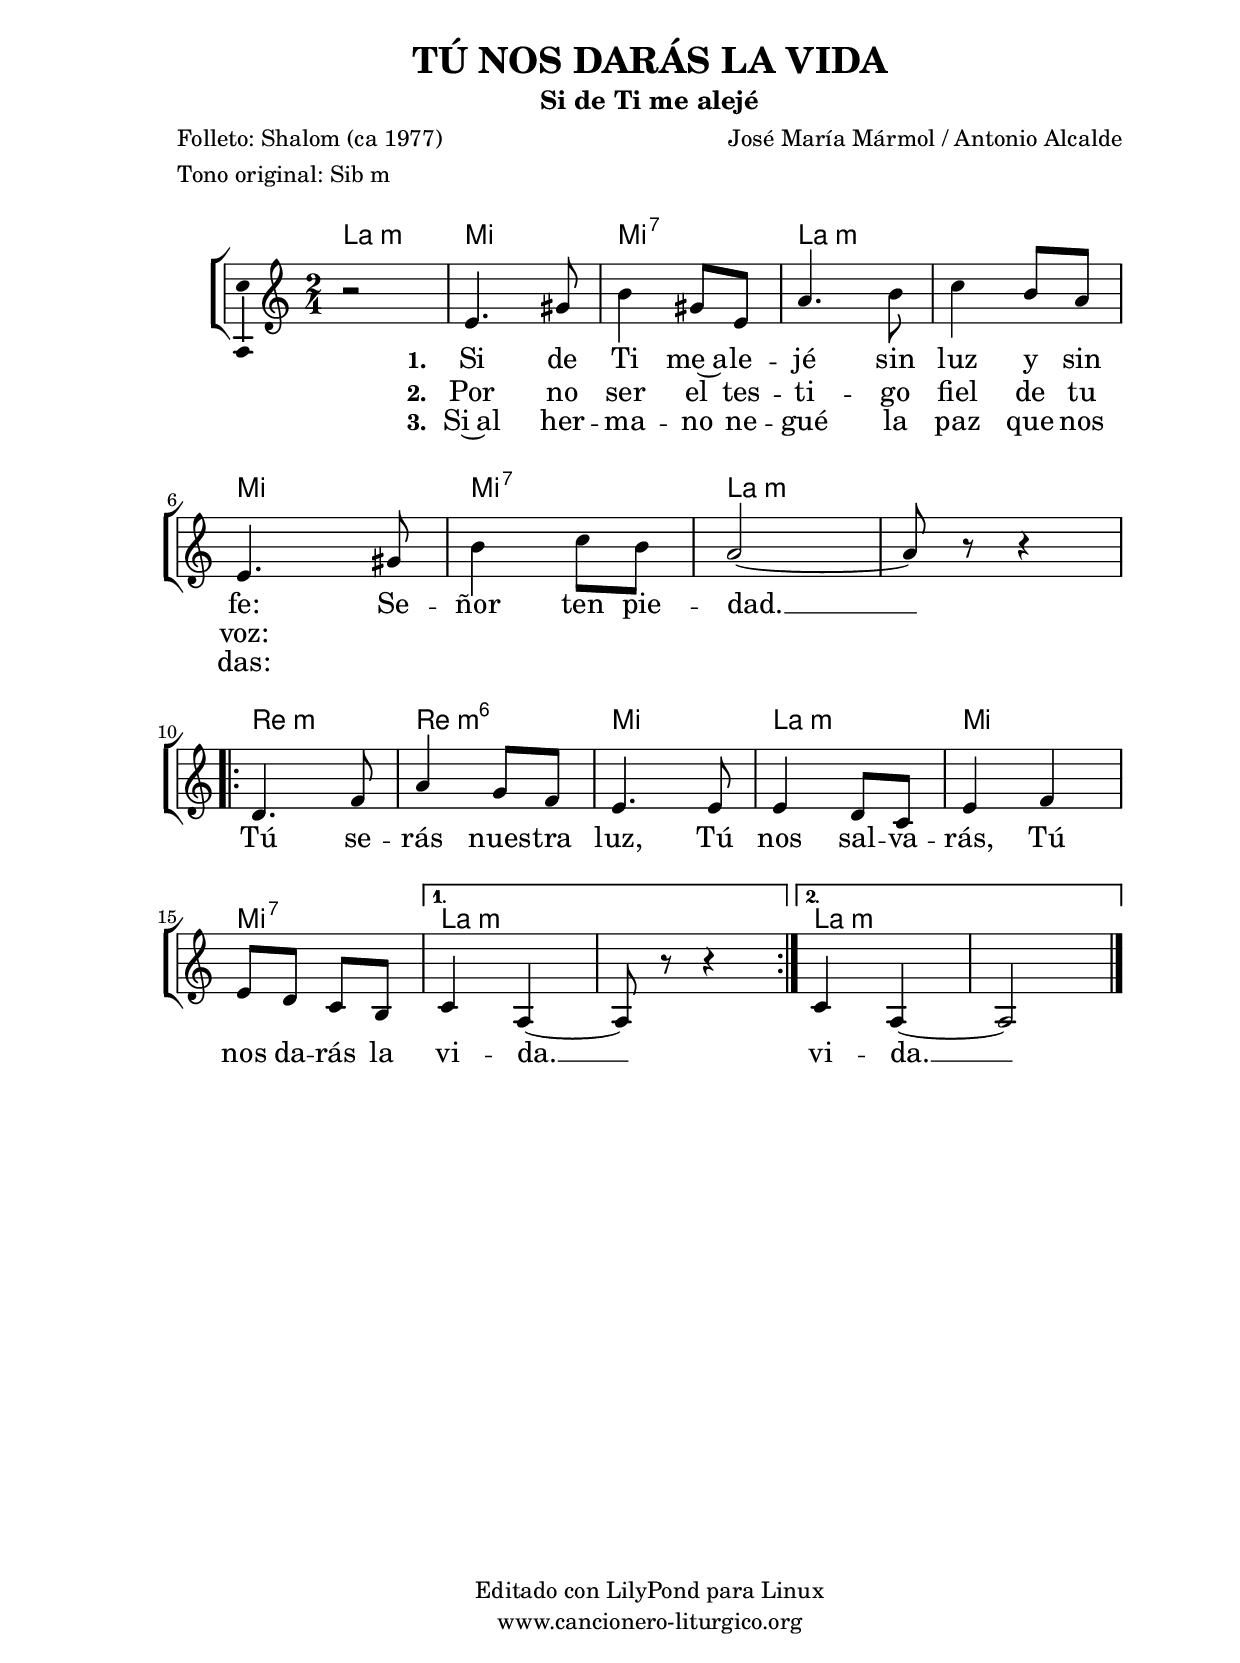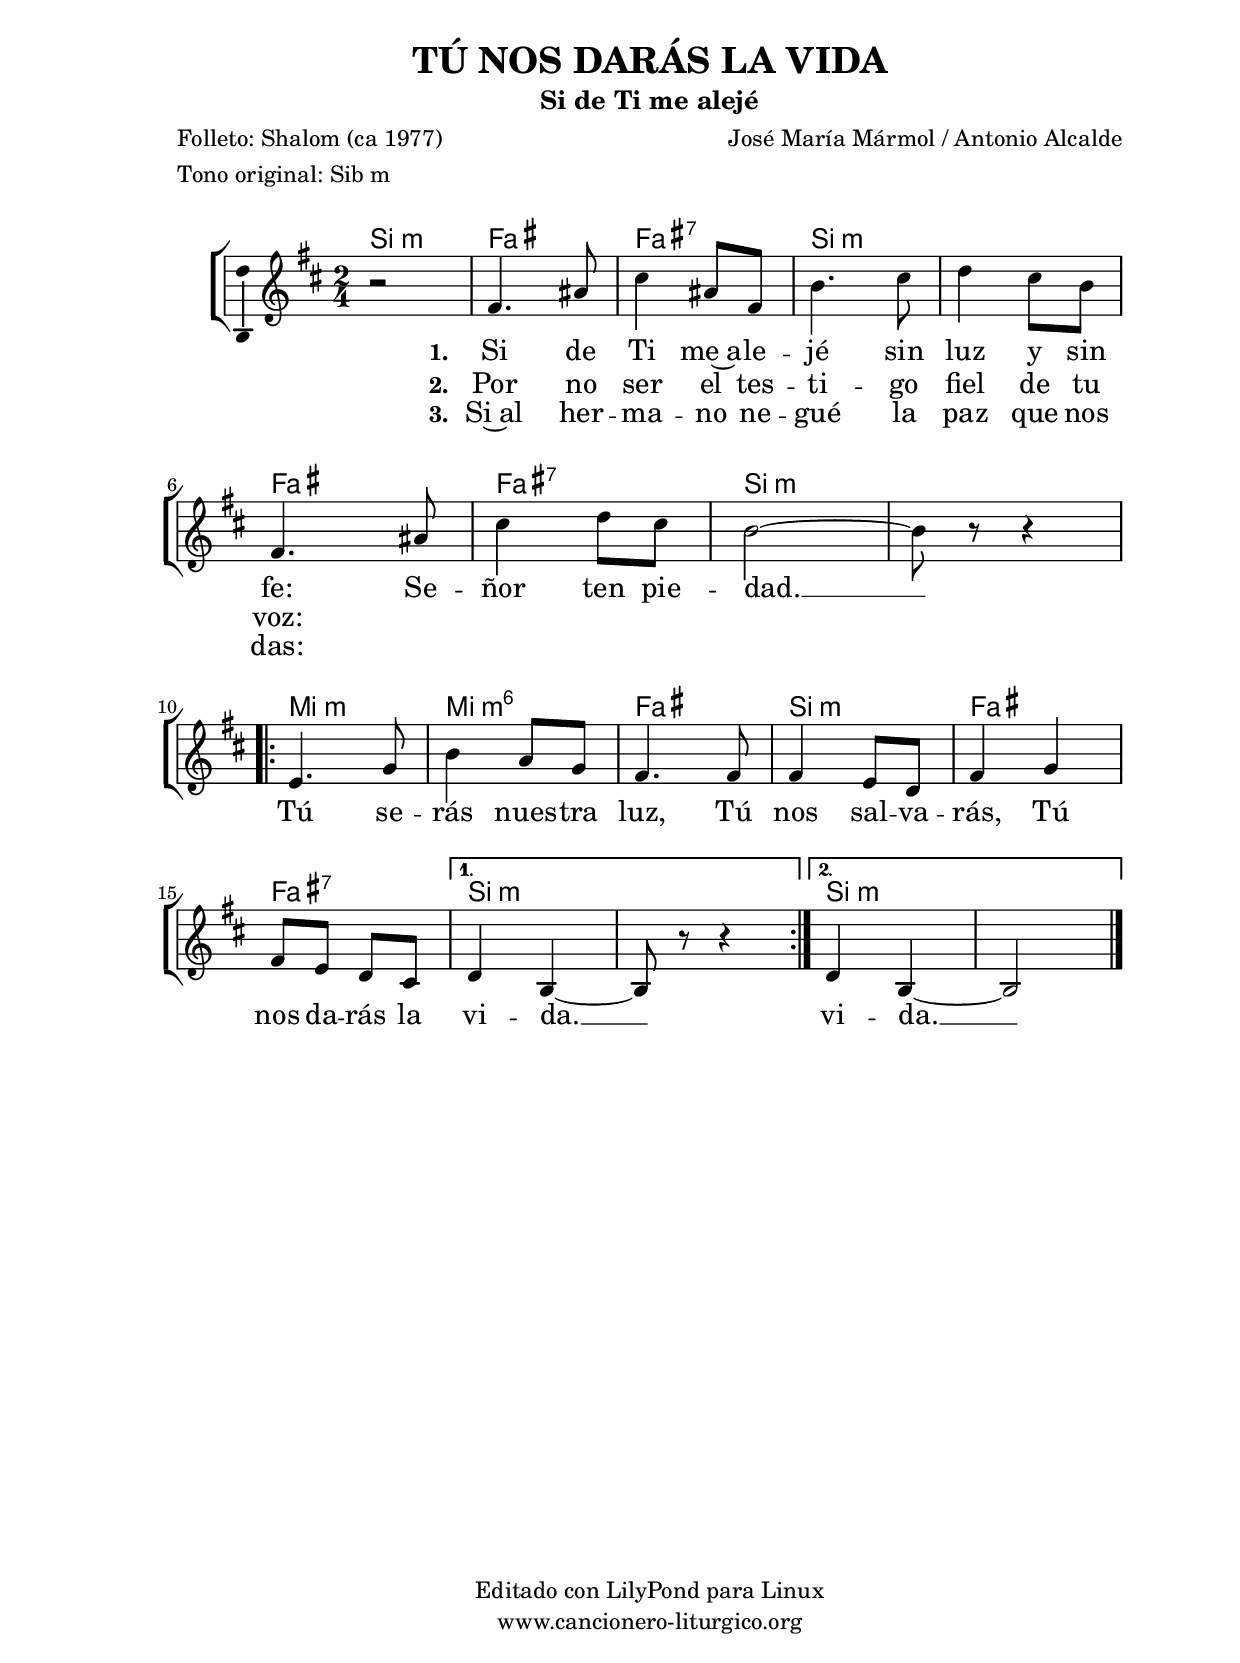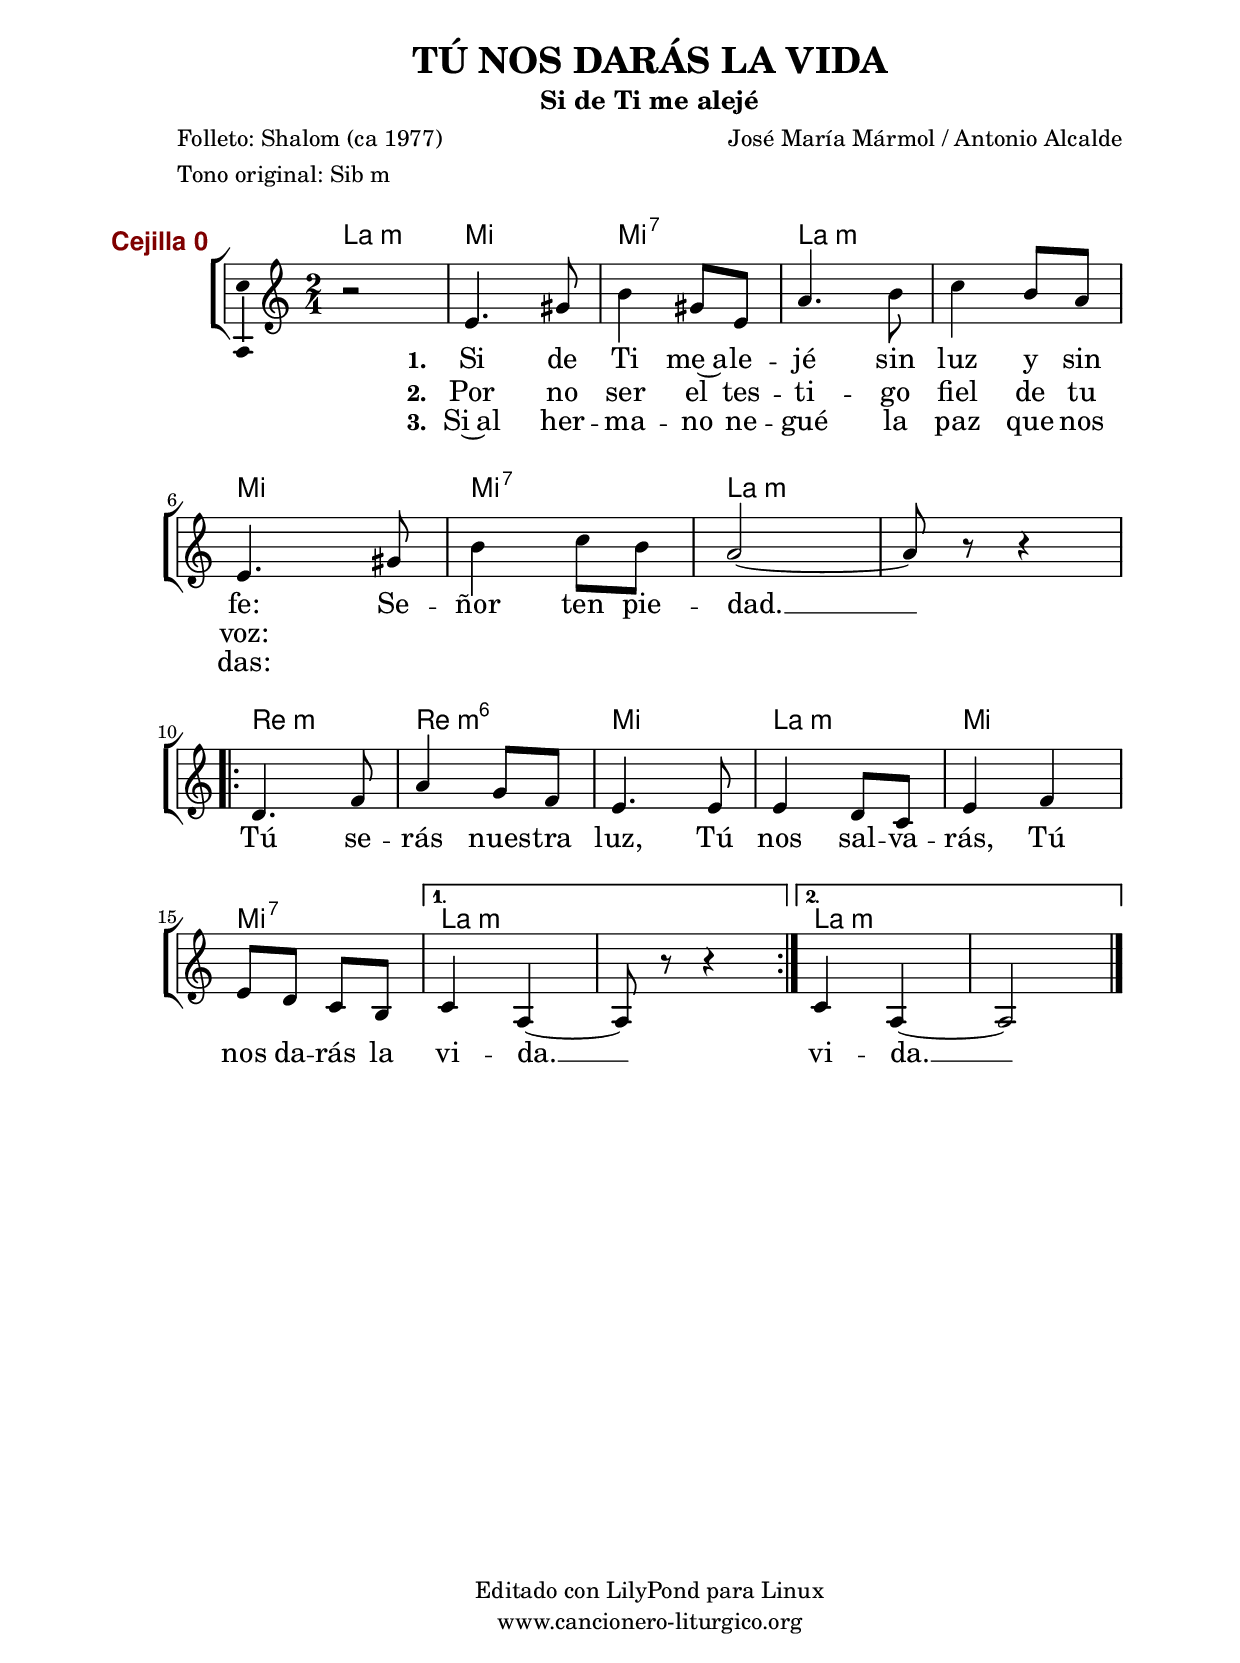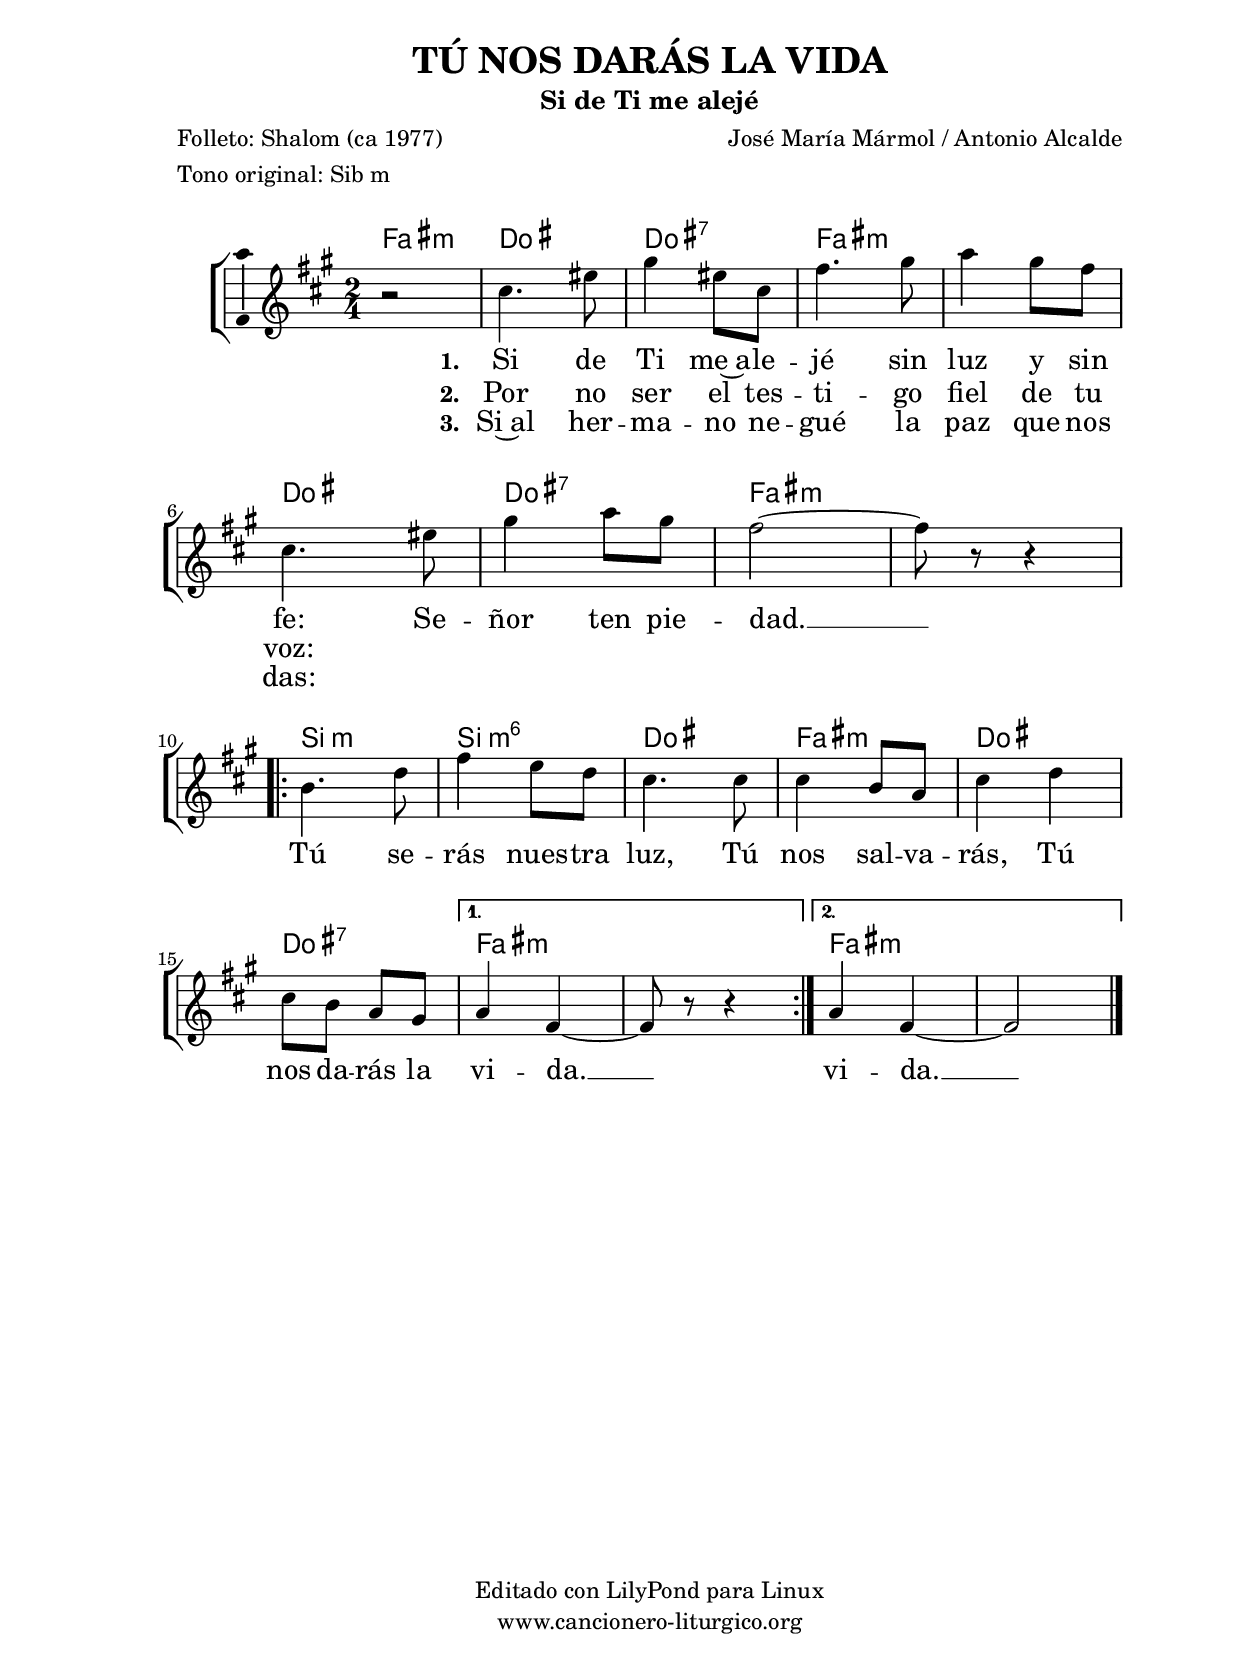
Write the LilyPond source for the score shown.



%versión de lilypond para la que se ha escrito esta partitura:
\version "2.16.0"

	%Tamaño papel
	#(set-default-paper-size "a4")
	%Tamaño partitura
	#(set-global-staff-size 20)
	%No responde al pulsar sobre una nota
	#(ly:set-option 'point-and-click #f)

%parámetros del encabezamiento:
\header {
	title = "TÚ NOS DARÁS LA VIDA"
	subtitle = "Si de Ti me alejé"
	composer = "José María Mármol / Antonio Alcalde"
	poet = "Folleto: Shalom (ca 1977)"
	meter = "Tono original: Sib m"
	arranger = ""
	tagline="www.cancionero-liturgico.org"
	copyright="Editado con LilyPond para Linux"
	tiempo = ""
	usos = ""
	letra = ""
	}

%parámetros asociados al papel:
\paper {
	oddHeaderMarkup = \markup {\fill-line { \on-the-fly #not-first-page \fromproperty #'header:title \on-the-fly #not-first-page \fromproperty #'header:composer }}
	evenHeaderMarkup = \markup {\fill-line { \fromproperty #'header:composer \fromproperty #'header:title }}
	#(set-paper-size "a4")
	print-page-number = ##f
	first-page-number = 1
	print-first-page-number = ##f
%	head-separation = 3.0 \cm
	top-margin = 2.0 \cm
	bottom-margin = 0.5\cm
%%%	bottom-margin = -2.0\cm
	left-margin = 3.0 \cm
	line-width = 16.0 \cm 
	indent = 8\mm
	interscoreline = 2.\mm
	between-system-space = 15\mm
%	para que las partituras no llenen la hoja:
	ragged-bottom = ##t
%	idem para la última hoja:
	ragged-last-bottom = ##f
%	para que las partituras llenen el ancho del papel:
	ragged-last = ##f
	after-title-space = 2.5 \cm
%page-count=1
%system-count=8

	%Flexible Vertical Spacing
%	markup-markup-spacing =
%	#'((basic-distance . 15) (minimum-distance . 15) (padding . 3))
	markup-system-spacing =
	#'((basic-distance . 15) (minimum-distance . 15) (padding . 3))
	system-system-spacing =
	#'((basic-distance . 15) (minimum-distance . 15) (padding . 3))
	score-system-spacing =
	#'((basic-distance . 15) (minimum-distance . 15) (padding . 5))
%	top-system-spacing = % header
%	#'((basic-distance . 8) (minimum-distance . 0) (padding . 0))
%	top-markup-spacing =
%	#'((basic-distance . 20) (minimum-distance . 20) (padding . 0))
	last-bottom-spacing = % footer
	#'((basic-distance . 5) (minimum-distance . 5) (padding . 0))
%	score-markup-spacing =
%	#'((basic-distance . 16) (minimum-distance . 13) (padding . 0))

	}


%parámetros que afectan a toda la partitura:
global = {
	%clave de sol (G):
	\clef G
	%armadura:
	\transpose bes a
	\key bes \minor
	\tempo 4=120
	\set Score.tempoHideNote = ##t
	}


acordes = {
	\italianChords
	\chordmode {
	\transpose bes a
{

bes2:m f f:7 bes:m s f f:7 bes:m s

\repeat volta 2 {
ees:m ees:m6 f bes:m f f:7
}

\alternative {
{
bes2:m s
}
{
bes2:m s
}
}

	}
	}
}

melodia = 
	\transpose bes a
{
	\relative c'{
	\time 2/4

r2
f4. a8
c4 a8 f
bes4. c8
des4 c8 bes
f4. a8
c4 des8 c
bes2~
bes8 r8 r4

%\bar "||"
\break

\repeat volta 2 {

ees,4. ges8
bes4 aes8 ges
f4. f8
f4 ees8 des
f4 ges
f8 ees des c
}
\alternative {
{
des4 bes~
bes8 r8 r4
}
{
des4 bes~
bes2
}
}


	\bar "|."
	}
	}


texto = \lyricmode {
\set stanza =#"1. " Si de Ti me~a -- le -- jé sin luz y sin fe: Se -- ñor ten pie -- dad. __

Tú se -- rás nues -- tra luz, Tú nos sal -- va -- rás, Tú nos da -- rás la vi -- da. __
vi -- da. __

	}


textodos = \lyricmode {
\set stanza =#"2. " Por no ser el tes -- ti -- go fiel de tu voz:

	}

textotres = \lyricmode {
\set stanza =#"3. " Si~al her -- ma -- no ne -- gué la paz que nos das:

	}


acordesStaff = \context ChordNames = acordesStaff <<
	\set chordChanges = ##t
	\acordes
	>>


%%%%%%%%%%%%%%%%%%%%%%%%%%%%%%%%%%% CEJILLA %%%%%%%%%%%%%%%%%%%%%%%%%%%%%%%%%%%
acordescejilla = {
%%%	\override ChordNames.ChordName #'font-size = #-1
%%%	\override ChordNames.ChordName #'font-series = #'bold
	\transpose c c {
		\acordes
		}
	}

acordescejillaStaff = \context ChordNames = acordescejillaStaff <<
	\set Staff.instrumentName = \markup \with-color #darkred \larger \bold \sans "Cejilla 0"
	\set chordChanges = ##t
	\acordescejilla
	>>
%%%%%%%%%%%%%%%%%%%%%%%%%%%%%%%%%%% CEJILLA %%%%%%%%%%%%%%%%%%%%%%%%%%%%%%%%%%%


vozStaff = \context Voice = vozStaff
\with {\consists "Ambitus_engraver"}
<<
%	\set Staff.instrumentName = ""
%	\set Staff.shortInstrumentName = ""
%	\set Staff.midiInstrument = #"clarinet"
%	\set Staff.midiInstrument = #"cello"
%	\set Staff.midiInstrument = #"flute"
	\set Staff.midiInstrument = #"electric guitar (jazz)"
%	\set Staff.midiInstrument = #"english horn"
%	\set Staff.midiInstrument = #"violin"
%	\set Staff.midiInstrument = #"glockenspiel"
	\set Staff.midiMinimumVolume = #0.7
	\set Staff.midiMaximumVolume = #0.9
	\global
	\melodia
	>>

textoStaff = \context Lyrics = textoStaff <<
	\lyricsto vozStaff \texto
	>>

textodosStaff = \context Lyrics = textodosStaff <<
	\lyricsto vozStaff \textodos
	>>

textotresStaff = \context Lyrics = textotresStaff <<
	\lyricsto vozStaff \textotres
	>>


\book {
	\score {
		\context ChoirStaff {
			\override StaffGroup.SystemStartBracket #'collapse-height = #1
			\override Score.SystemStartBar #'collapse-height = #1
			<<
			\acordesStaff
			\vozStaff
			\textoStaff
			\textodosStaff
			\textotresStaff
			>>
			}
		\layout {
	 		\context {
				\Lyrics
				\override LyricText #'font-size = #2
				}
	 		 \context {
				\Score
				\override StaffSymbol #'staff-space = #(magstep +3)
				}
			}
		}
	\score {
		\unfoldRepeats
		\context ChoirStaff {
			<<
			\acordesStaff
			\vozStaff
			>>
			}
		\midi {
	 		\context {
	 			\Score
				tempoWholesPerMinute = #(ly:make-moment 70 4)
				}
			}
		}
	}


%Partitura para guitarra
#(define output-suffix "G")
\book {
	\score {
		\context ChoirStaff {
			\override StaffGroup.SystemStartBracket #'collapse-height = #1
			\override Score.SystemStartBar #'collapse-height = #1
			<<
			\acordescejillaStaff
			\vozStaff
			\textoStaff
			\textodosStaff
			\textotresStaff
			>>
			}
		\layout {
%%%%%%%%%%%%%%%%%%%%%%%%%%%%%%%%%%% CEJILLA %%%%%%%%%%%%%%%%%%%%%%%%%%%%%%%%%%%
			\context {
				\ChordNames \consists Instrument_name_engraver
				}
%%%%%%%%%%%%%%%%%%%%%%%%%%%%%%%%%%% CEJILLA %%%%%%%%%%%%%%%%%%%%%%%%%%%%%%%%%%%
	 		\context {
				\Lyrics
				\override LyricText #'font-size = #2
				}
	 		 \context {
				\Score
				\override StaffSymbol #'staff-space = #(magstep +3)
				}
			}
		}
	}


#(define output-suffix "C")
\book {
	\score {
		\context ChoirStaff {
			\override StaffGroup.SystemStartBracket #'collapse-height = #1
			\override Score.SystemStartBar #'collapse-height = #1
\transpose c d
			<<
			\acordesStaff
			\vozStaff
			\textoStaff
			\textodosStaff
			\textotresStaff
			>>
			}
		\layout {
	    		\context {
				\Lyrics
				\override LyricText #'font-size = #2
				}
	   		 \context {
				\Score
				\override StaffSymbol #'staff-space = #(magstep +3)
				}
			}
		}
	}


#(define output-suffix "S")
\book {
	\score {
		\context ChoirStaff {
			\override StaffGroup.SystemStartBracket #'collapse-height = #1
			\override Score.SystemStartBar #'collapse-height = #1
\transpose c a
			<<
			\acordesStaff
			\vozStaff
			\textoStaff
			\textodosStaff
			\textotresStaff
			>>
			}
		\layout {
	    		\context {
				\Lyrics
				\override LyricText #'font-size = #2
				}
	   		 \context {
				\Score
				\override StaffSymbol #'staff-space = #(magstep +3)
				}
			}
		}
	}


